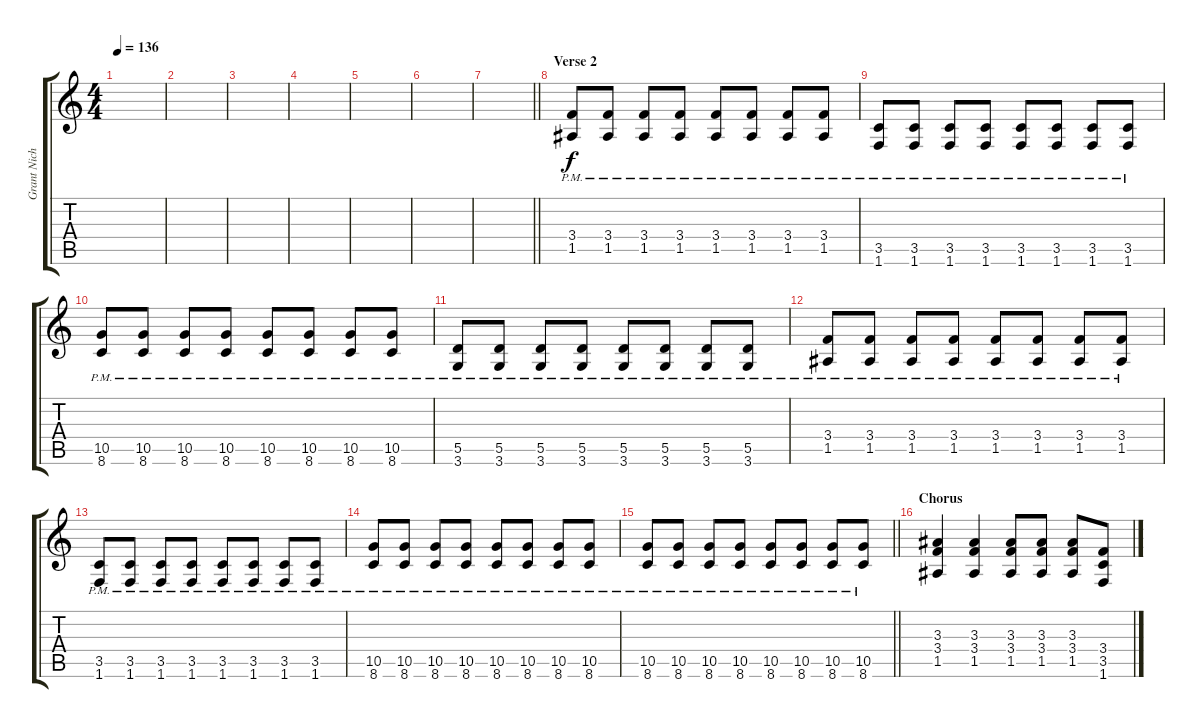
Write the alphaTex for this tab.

\track ("Grant Nicholas 1" "Grant Nich") {instrument overdrivenguitar}
\staff {score tabs}
\tuning (E4 B3 G3 D3 A2 E2) {hide}
\ts (4 4)
\tempo 136
\clef g2
\ks c
|
|
|
|
|
|
\barLineRight lightlight
|
\section ("" "Verse 2")
(3.4{pm} 1.5{pm}).8 (3.4{pm} 1.5{pm}).8 (3.4{pm} 1.5{pm}).8 (3.4{pm} 1.5{pm}).8 (3.4{pm} 1.5{pm}).8 (3.4{pm} 1.5{pm}).8 (3.4{pm} 1.5{pm}).8 (3.4{pm} 1.5{pm}).8 |
(3.5{pm} 1.6{pm}).8 (3.5{pm} 1.6{pm}).8 (3.5{pm} 1.6{pm}).8 (3.5{pm} 1.6{pm}).8 (3.5{pm} 1.6{pm}).8 (3.5{pm} 1.6{pm}).8 (3.5{pm} 1.6{pm}).8 (3.5{pm} 1.6{pm}).8 |
(10.5{pm} 8.6{pm}).8 (10.5{pm} 8.6{pm}).8 (10.5{pm} 8.6{pm}).8 (10.5{pm} 8.6{pm}).8 (10.5{pm} 8.6{pm}).8 (10.5{pm} 8.6{pm}).8 (10.5{pm} 8.6{pm}).8 (10.5{pm} 8.6{pm}).8 |
(5.5{pm} 3.6{pm}).8 (5.5{pm} 3.6{pm}).8 (5.5{pm} 3.6{pm}).8 (5.5{pm} 3.6{pm}).8 (5.5{pm} 3.6{pm}).8 (5.5{pm} 3.6{pm}).8 (5.5{pm} 3.6{pm}).8 (5.5{pm} 3.6{pm}).8 |
(3.4{pm} 1.5{pm}).8 (3.4{pm} 1.5{pm}).8 (3.4{pm} 1.5{pm}).8 (3.4{pm} 1.5{pm}).8 (3.4{pm} 1.5{pm}).8 (3.4{pm} 1.5{pm}).8 (3.4{pm} 1.5{pm}).8 (3.4{pm} 1.5{pm}).8 |
(3.5{pm} 1.6{pm}).8 (3.5{pm} 1.6{pm}).8 (3.5{pm} 1.6{pm}).8 (3.5{pm} 1.6{pm}).8 (3.5{pm} 1.6{pm}).8 (3.5{pm} 1.6{pm}).8 (3.5{pm} 1.6{pm}).8 (3.5{pm} 1.6{pm}).8 |
(10.5{pm} 8.6{pm}).8 (10.5{pm} 8.6{pm}).8 (10.5{pm} 8.6{pm}).8 (10.5{pm} 8.6{pm}).8 (10.5{pm} 8.6{pm}).8 (10.5{pm} 8.6{pm}).8 (10.5{pm} 8.6{pm}).8 (10.5{pm} 8.6{pm}).8 |
\barLineRight lightlight
(10.5{pm} 8.6{pm}).8 (10.5{pm} 8.6{pm}).8 (10.5{pm} 8.6{pm}).8 (10.5{pm} 8.6{pm}).8 (10.5{pm} 8.6{pm}).8 (10.5{pm} 8.6{pm}).8 (10.5{pm} 8.6{pm}).8 (10.5{pm} 8.6{pm}).8 |
\section ("" "Chorus")
(3.3 3.4 1.5).4 (3.3 3.4 1.5).4 (3.3 3.4 1.5).8 (3.3 3.4 1.5).8 (3.3 3.4 1.5).8 (3.4 3.5 1.6).8
